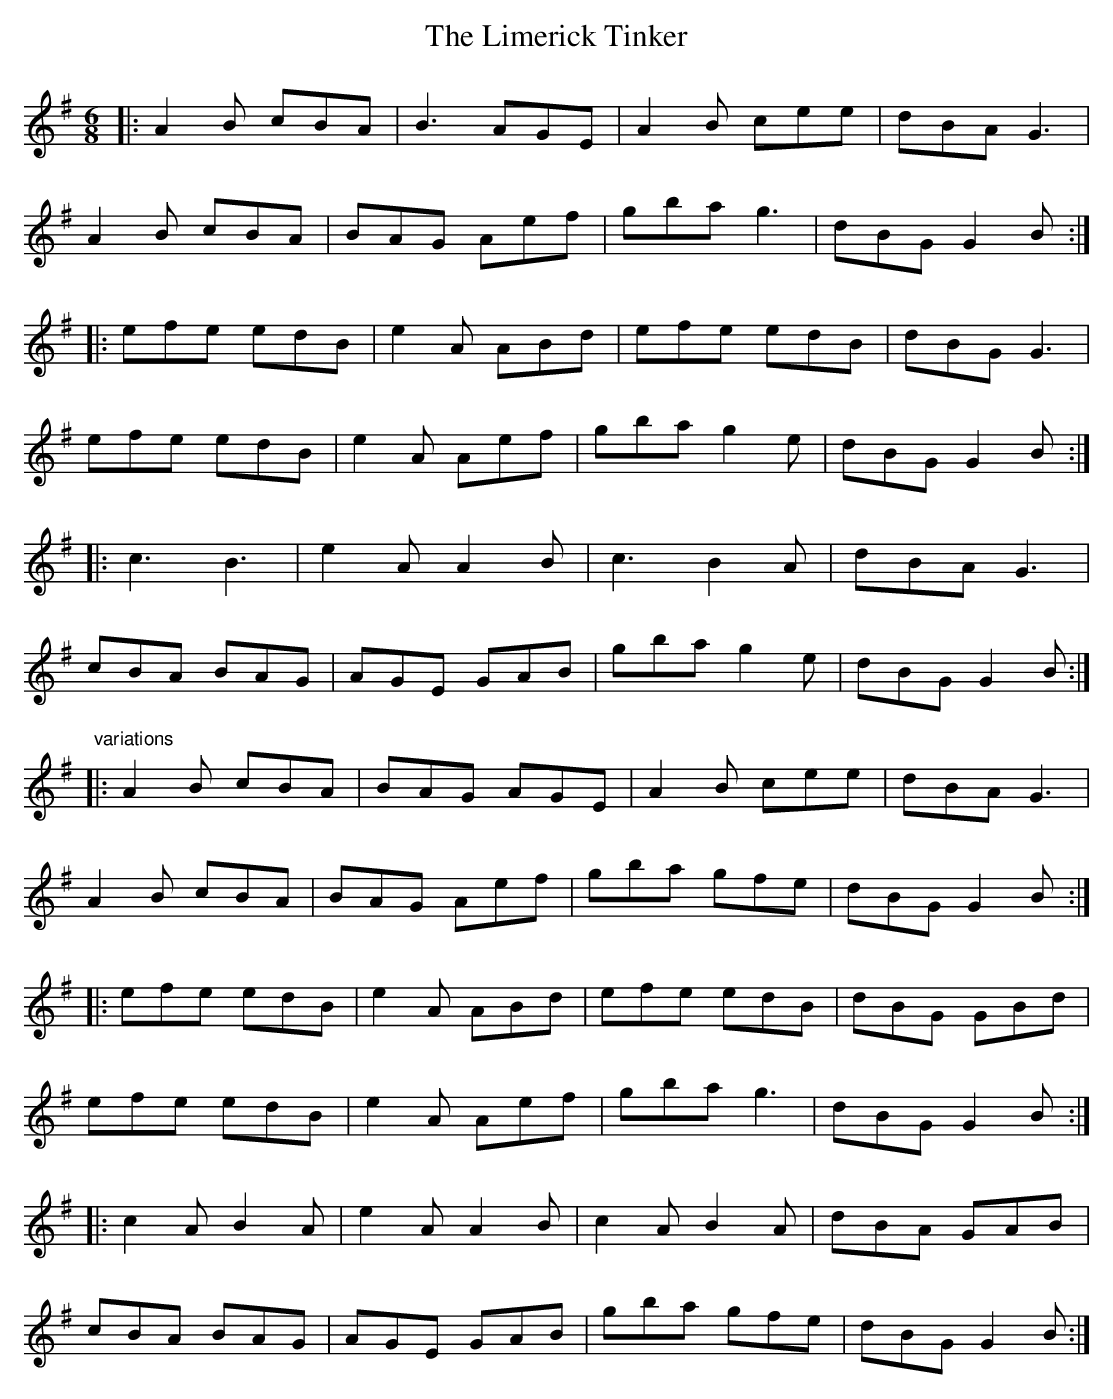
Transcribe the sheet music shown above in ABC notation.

X:1
T:Limerick Tinker, The
M:6/8
K:Ador
|:A2B cBA|B3 AGE|A2B cee|dBA G3|
A2B cBA|BAG Aef|gba g3|dBG G2B:|
|:efe edB|e2A ABd|efe edB|dBG G3|
efe edB|e2A Aef|gba g2e|dBG G2B:|
|:c3 B3|e2A A2B|c3 B2A|dBA G3|
cBA BAG|AGE GAB|gba g2e|dBG G2B:|
"variations"
|:A2B cBA|BAG AGE|A2B cee|dBA G3|
A2B cBA|BAG Aef|gba gfe|dBG G2B:|
|:efe edB|e2A ABd|efe edB|dBG GBd|
efe edB|e2A Aef|gba g3|dBG G2B:|
|:c2A B2A|e2A A2B|c2A B2A|dBA GAB|
cBA BAG|AGE GAB|gba gfe|dBG G2B:|
